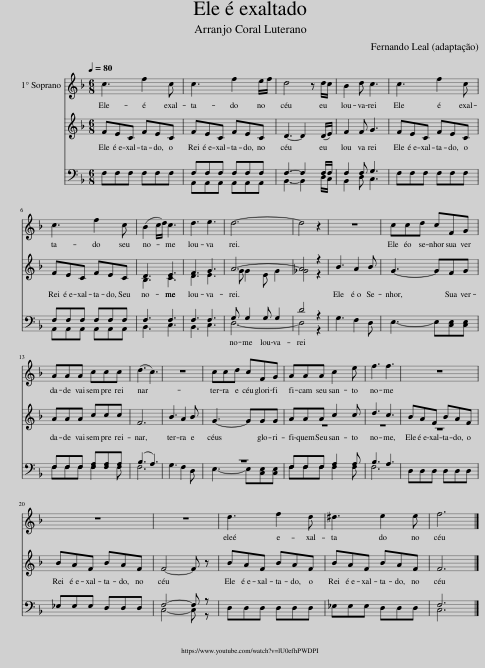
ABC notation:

X:1
%%score 1 ( 2 3 ) ( 4 5 )
L:1/8
Q:1/4=80
M:6/8
I:linebreak $
K:F
V:1 treble
V:2 treble
V:3 treble
V:4 bass
V:5 bass
V:1
 c3 f2 c | c3 f2 e/f/ | d4 z d/c/ | B2 d c3 | c3 f2 c |$ %5
 c3 f2 c | (B2 c/d/ c3) | d3 e3 | d6- | d4 z2 | %10
 z6 | ccd cFG |$ AAA ccc | (d3 c3) | z6 | %15
 ccd cFG | AAA c2 e | f3 f3 | z6 |$ z6 | %20
 z6 | d3 f2 d | ^d3 e2 e | f6 |] %24
V:2
 FEC FEC | FEC FEC | D3- D2 (D/E/) | F2 F G3 | FEC FEC |$ %5
 FEC FEC | D3 E3 | F3 G3 | A6- | A4 z2 | %10
 B3 A2 B | G3- GFG |$ AAA ccc | F6 | B3 A2 B | %15
 G3- GGG | AAA c2 c | d3 c3 | BAF BAF |$ BAF BAF | %20
 F4- F z | BAF BAF | BAF BAF | F6 |] %24
V:3
 x6 | x6 | x6 | x6 | x6 |$ %5
 x6 | B,3 C3 | D3 E3 | G G2 E G2 | _G4 z2 | %10
 x6 | x6 |$ x6 | x6 | x6 | %15
 x6 | z6 | z6 | z6 |$ x6 | %20
 x6 | x6 | x6 | x6 |] %24
V:4
 x6 | F,F,F, F,F,F, | F,3- F,2 F,/F,/ | F,2 F, G,3 | x6 |$ %5
 F,F,F, F,F,F, | F,3 F,3 | F,3 F,3 | G, G,2 G, G,2 | D4 z2 | %10
 x6 | x6 |$ F,F,F, [F,A,][F,A,]A, | (B,3 A,3) | x6 | %15
 z6 | F,F,F, A,2 A, | B,3 A,3 | x6 |$ x6 | %20
 F,4- F, z | x6 | x6 | F,6 |] %24
V:5
 F,F,F, F,F,F, | A,,A,,A,, A,,A,,A,, | B,,3- B,,2 D,/C,/ | B,,2 D, C,3 | F,F,F, F,F,F, |$ %5
 A,,A,,A,, A,,A,,A,, | B,,3 C,3 | B,,3 C,3 | D,6- | D,4 z2 | %10
 G,3 F,2 D, | E,3- E,[C,E,][C,E,] |$ F,F,F, F,2 F, | F,6 | G,3 F,2 D, | %15
 E,3- E,[C,E,][C,E,] | F,F,F, F,2 F, | F,6 | D,D,D, D,D,D, |$ _E,E,E, D,D,D, | %20
 C,4- C, z | D,D,D, D,D,D, | _E,E,E, D,D,D, | C,6 |] %24
